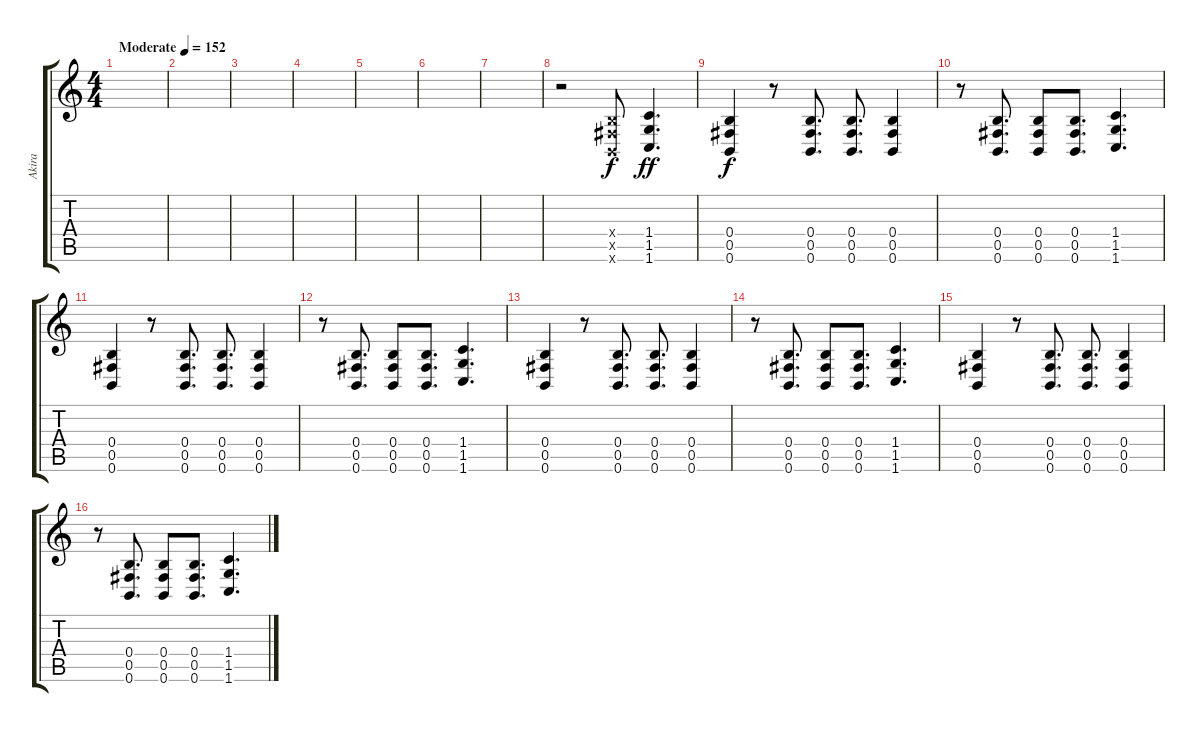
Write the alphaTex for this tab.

\track ("Akira" "Akira") {instrument overdrivenguitar}
\staff {score tabs}
\tuning (Db4 Ab3 E3 B2 Gb2 B1) {hide}
\ts (4 4)
\tempo (152 "Moderate")
\clef g2
\ks c
|
|
|
|
|
|
|
r.2 (0.4{x} 0.5{x} 0.6{x}).8 (1.4 1.5 1.6).4{d dy ff} |
(0.4 0.5 0.6).4{dy f} r.8 (0.4 0.5 0.6).8{d} (0.4 0.5 0.6).8{d} (0.4 0.5 0.6).4 |
r.8 (0.4 0.5 0.6).8{d} (0.4 0.5 0.6).8 (0.4 0.5 0.6).8{d} (1.4 1.5 1.6).4{d} |
(0.4 0.5 0.6).4 r.8 (0.4 0.5 0.6).8{d} (0.4 0.5 0.6).8{d} (0.4 0.5 0.6).4 |
r.8 (0.4 0.5 0.6).8{d} (0.4 0.5 0.6).8 (0.4 0.5 0.6).8{d} (1.4 1.5 1.6).4{d} |
(0.4 0.5 0.6).4 r.8 (0.4 0.5 0.6).8{d} (0.4 0.5 0.6).8{d} (0.4 0.5 0.6).4 |
r.8 (0.4 0.5 0.6).8{d} (0.4 0.5 0.6).8 (0.4 0.5 0.6).8{d} (1.4 1.5 1.6).4{d} |
(0.4 0.5 0.6).4 r.8 (0.4 0.5 0.6).8{d} (0.4 0.5 0.6).8{d} (0.4 0.5 0.6).4 |
r.8 (0.4 0.5 0.6).8{d} (0.4 0.5 0.6).8 (0.4 0.5 0.6).8{d} (1.4 1.5 1.6).4{d}
